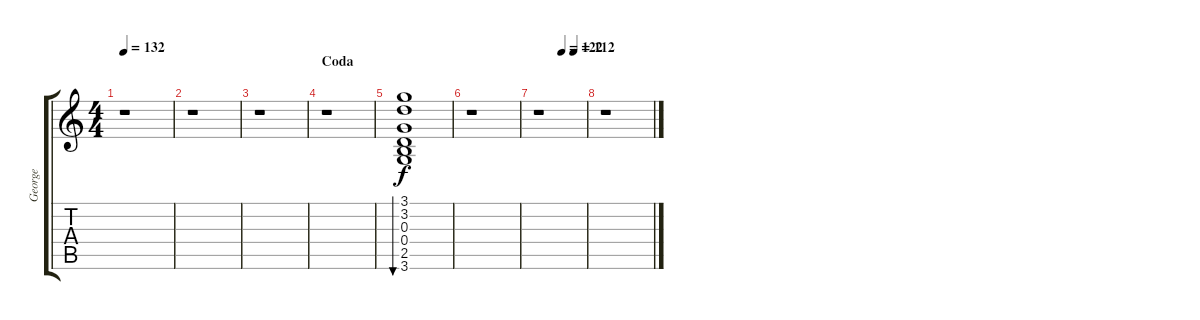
\track ("George" "George") {instrument electricguitarjazz}
\staff {score tabs}
\tuning (E4 B3 G3 D3 A2 E2) {hide}
\ts (4 4)
\tempo 132
\clef g2
\ks c
r.1{dy f} |
r.1 |
r.1 |
\section ("" "Coda")
r.1 |
(3.1 3.2 0.3 0.4 2.5 3.6).1{bu 480} |
r.1 |
\tempo (122 0.5)
\tempo (112 0.75)
r.1 |
r.1
